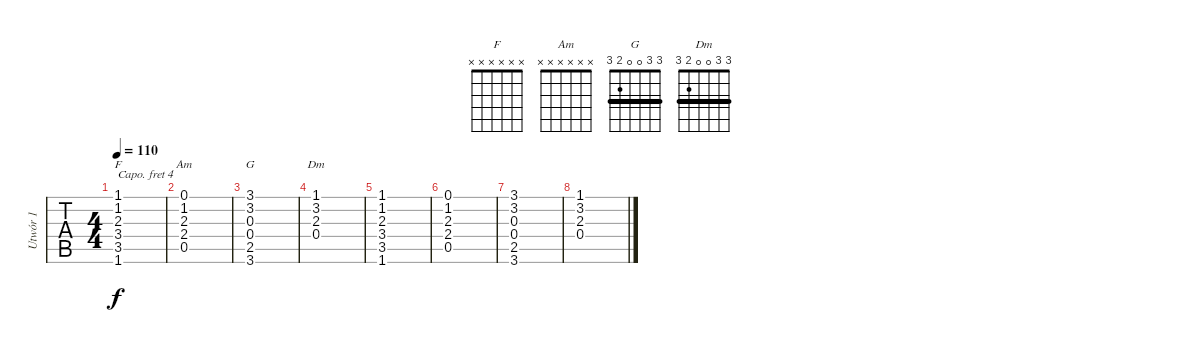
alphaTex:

\track ("Utwór 1" "Utwór 1") {instrument acousticguitarsteel}
\staff {tabs}
\capo 4
\tuning (E4 B3 G3 D3 A2 E2) {hide}
\chord ("F" x x x x x x)
\chord ("Am" x x x x x x)
\chord ("G" 3 3 0 0 2 3) {barre 3}
\chord ("Dm" 3 3 0 0 2 3) {barre 3}
\ts (4 4)
\tempo 110
\clef g2
\ks c#minor
(1.1 1.2 2.3 3.4 3.5 1.6).1{ch "F" dy f} |
(0.1 1.2 2.3 2.4 0.5).1{ch "Am"} |
(3.1 3.2 0.3 0.4 2.5 3.6).1{ch "G"} |
(1.1 3.2 2.3 0.4).1{ch "Dm"} |
(1.1 1.2 2.3 3.4 3.5 1.6).1 |
(0.1 1.2 2.3 2.4 0.5).1 |
(3.1 3.2 0.3 0.4 2.5 3.6).1 |
(1.1 3.2 2.3 0.4).1
